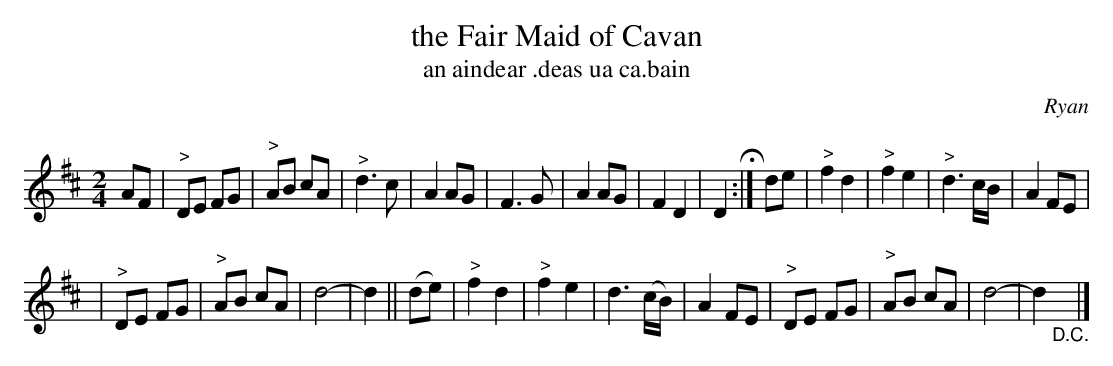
X:1
T: the Fair Maid of Cavan
T: an aindear \.deas ua ca\.bain
O: Ryan
Q: Slow."
M: 2/4
L: 1/8
K: D
AF \
| "^>"DE FG | "^>"AB cA | "^>"d3 c | A2 AG \
| F3G | A2 AG | F2 D2 | D2 H :| de \
| "^>"f2 d2 | "^>"f2 e2 | "^>"d3 c/B/ | A2 FE |
| "^>"DE FG | "^>"AB cA | d4- | d2 || (de) \
| "^>"f2 d2 | "^>"f2 e2 | d3 (c/B/) | A2 FE \
| "^>"DE FG | "^>"AB cA | d4- | d2 "_D.C."y|]
